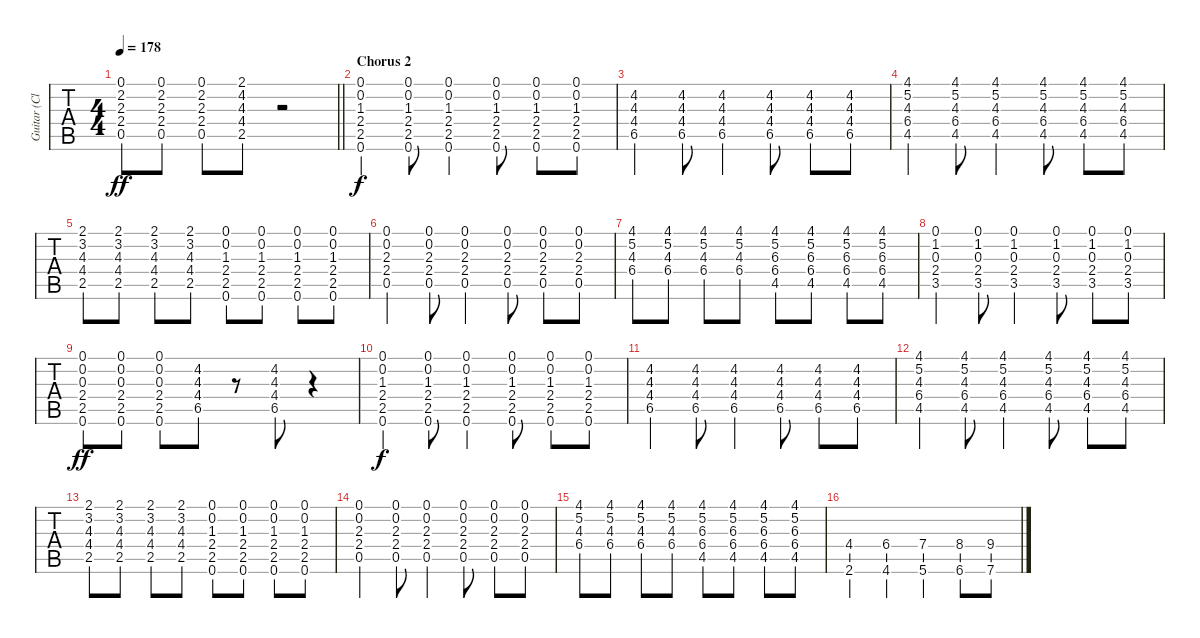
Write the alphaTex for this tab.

\track ("Guitar (Clean)" "Guitar (Cl") {instrument electricguitarclean}
\staff {tabs}
\tuning (E4 B3 G3 D3 A2 E2) {hide}
\ts (4 4)
\tempo 178
\clef g2
\barLineRight lightlight
\ks d
(0.1{ac} 2.2{ac} 2.3{ac} 2.4{ac} 0.5{ac}).8{dy ff} (0.1{ac} 2.2{ac} 2.3{ac} 2.4{ac} 0.5{ac}).8 (0.1{ac} 2.2{ac} 2.3{ac} 2.4{ac} 0.5{ac}).8 (2.1{ac} 4.2{ac} 4.3{ac} 4.4{ac} 2.5{ac}).8 r.2 |
\section ("" "Chorus 2")
\ks e
(0.1 0.2 1.3 2.4 2.5 0.6).4{dy f} (0.1 0.2 1.3 2.4 2.5 0.6).8 (0.1 0.2 1.3 2.4 2.5 0.6).4 (0.1 0.2 1.3 2.4 2.5 0.6).8 (0.1 0.2 1.3 2.4 2.5 0.6).8 (0.1 0.2 1.3 2.4 2.5 0.6).8 |
(4.2 4.3 4.4 6.5).4 (4.2 4.3 4.4 6.5).8 (4.2 4.3 4.4 6.5).4 (4.2 4.3 4.4 6.5).8 (4.2 4.3 4.4 6.5).8 (4.2 4.3 4.4 6.5).8 |
(4.1 5.2 4.3 6.4 4.5).4 (4.1 5.2 4.3 6.4 4.5).8 (4.1 5.2 4.3 6.4 4.5).4 (4.1 5.2 4.3 6.4 4.5).8 (4.1 5.2 4.3 6.4 4.5).8 (4.1 5.2 4.3 6.4 4.5).8 |
(2.1 3.2 4.3 4.4 2.5).8 (2.1 3.2 4.3 4.4 2.5).8 (2.1 3.2 4.3 4.4 2.5).8 (2.1 3.2 4.3 4.4 2.5).8 (0.1 0.2 1.3 2.4 2.5 0.6).8 (0.1 0.2 1.3 2.4 2.5 0.6).8 (0.1 0.2 1.3 2.4 2.5 0.6).8 (0.1 0.2 1.3 2.4 2.5 0.6).8 |
(0.1 0.2 2.3 2.4 0.5).4 (0.1 0.2 2.3 2.4 0.5).8 (0.1 0.2 2.3 2.4 0.5).4 (0.1 0.2 2.3 2.4 0.5).8 (0.1 0.2 2.3 2.4 0.5).8 (0.1 0.2 2.3 2.4 0.5).8 |
(4.1 5.2 4.3 6.4).8 (4.1 5.2 4.3 6.4).8 (4.1 5.2 4.3 6.4).8 (4.1 5.2 4.3 6.4).8 (4.1 5.2 6.3 6.4 4.5).8 (4.1 5.2 6.3 6.4 4.5).8 (4.1 5.2 6.3 6.4 4.5).8 (4.1 5.2 6.3 6.4 4.5).8 |
(0.1 1.2 0.3 2.4 3.5).4 (0.1 1.2 0.3 2.4 3.5).8 (0.1 1.2 0.3 2.4 3.5).4 (0.1 1.2 0.3 2.4 3.5).8 (0.1 1.2 0.3 2.4 3.5).8 (0.1 1.2 0.3 2.4 3.5).8 |
(0.1{ac} 0.2{ac} 0.3{ac} 2.4{ac} 2.5{ac} 0.6).8{dy ff} (0.1{ac} 0.2{ac} 0.3{ac} 2.4{ac} 2.5{ac} 0.6).8 (0.1{ac} 0.2{ac} 0.3{ac} 2.4{ac} 2.5{ac} 0.6).8 (4.2{ac} 4.3{ac} 4.4{ac} 6.5{ac}).8 r.8 (4.2{ac} 4.3{ac} 4.4{ac} 6.5{ac}).8 r.4 |
(0.1 0.2 1.3 2.4 2.5 0.6).4{dy f} (0.1 0.2 1.3 2.4 2.5 0.6).8 (0.1 0.2 1.3 2.4 2.5 0.6).4 (0.1 0.2 1.3 2.4 2.5 0.6).8 (0.1 0.2 1.3 2.4 2.5 0.6).8 (0.1 0.2 1.3 2.4 2.5 0.6).8 |
(4.2 4.3 4.4 6.5).4 (4.2 4.3 4.4 6.5).8 (4.2 4.3 4.4 6.5).4 (4.2 4.3 4.4 6.5).8 (4.2 4.3 4.4 6.5).8 (4.2 4.3 4.4 6.5).8 |
(4.1 5.2 4.3 6.4 4.5).4 (4.1 5.2 4.3 6.4 4.5).8 (4.1 5.2 4.3 6.4 4.5).4 (4.1 5.2 4.3 6.4 4.5).8 (4.1 5.2 4.3 6.4 4.5).8 (4.1 5.2 4.3 6.4 4.5).8 |
(2.1 3.2 4.3 4.4 2.5).8 (2.1 3.2 4.3 4.4 2.5).8 (2.1 3.2 4.3 4.4 2.5).8 (2.1 3.2 4.3 4.4 2.5).8 (0.1 0.2 1.3 2.4 2.5 0.6).8 (0.1 0.2 1.3 2.4 2.5 0.6).8 (0.1 0.2 1.3 2.4 2.5 0.6).8 (0.1 0.2 1.3 2.4 2.5 0.6).8 |
(0.1 0.2 2.3 2.4 0.5).4 (0.1 0.2 2.3 2.4 0.5).8 (0.1 0.2 2.3 2.4 0.5).4 (0.1 0.2 2.3 2.4 0.5).8 (0.1 0.2 2.3 2.4 0.5).8 (0.1 0.2 2.3 2.4 0.5).8 |
(4.1 5.2 4.3 6.4).8 (4.1 5.2 4.3 6.4).8 (4.1 5.2 4.3 6.4).8 (4.1 5.2 4.3 6.4).8 (4.1 5.2 6.3 6.4 4.5).8 (4.1 5.2 6.3 6.4 4.5).8 (4.1 5.2 6.3 6.4 4.5).8 (4.1 5.2 6.3 6.4 4.5).8 |
(4.4 2.6).4 (6.4 4.6).4 (7.4 5.6).4 (8.4 6.6).8 (9.4 7.6).8
